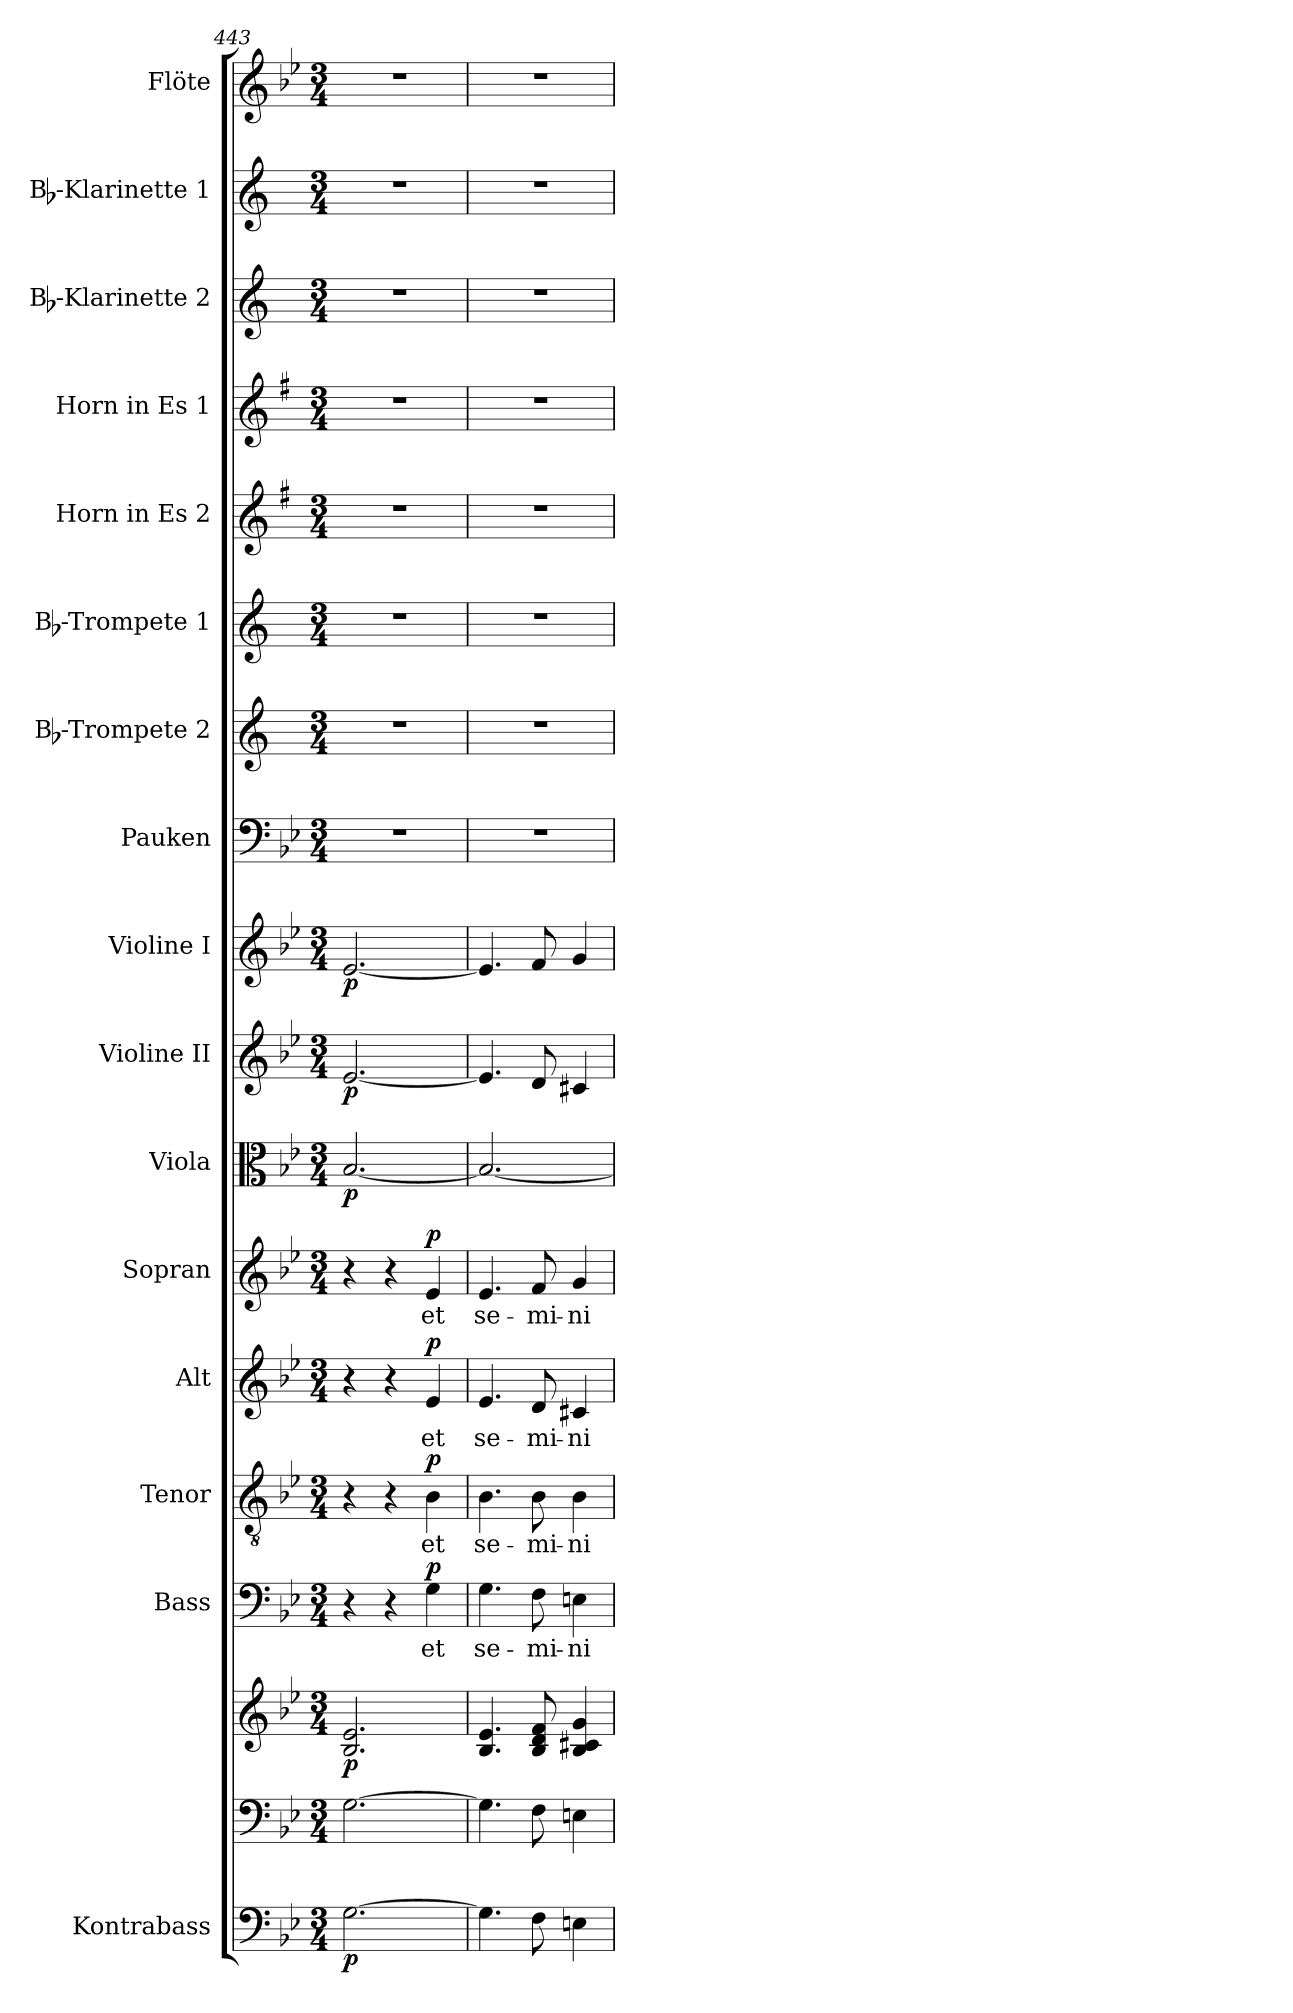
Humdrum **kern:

**kern	**dynam	**kern	**kern	**dynam	**kern	**text	**dynam	**kern	**text	**dynam	**kern	**text	**dynam	**kern	**text	**dynam	**kern	**dynam	**kern	**dynam	**kern	**dynam	**kern	**kern	**kern	**kern	**kern	**kern	**kern	**kern
*part17	*part17	*part16	*part16	*part16	*part15	*part15	*part15	*part14	*part14	*part14	*part13	*part13	*part13	*part12	*part12	*part12	*part11	*part11	*part10	*part10	*part9	*part9	*part8	*part7	*part6	*part5	*part4	*part3	*part2	*part1
*staff18	*staff18	*staff17	*staff16	*staff16/17	*staff15	*staff15	*staff15	*staff14	*staff14	*staff14	*staff13	*staff13	*staff13	*staff12	*staff12	*staff12	*staff11	*staff11	*staff10	*staff10	*staff9	*staff9	*staff8	*staff7	*staff6	*staff5	*staff4	*staff3	*staff2	*staff1
*I"Kontrabass	*	*	*	*	*I"Bass	*	*	*I"Tenor	*	*	*I"Alt	*	*	*I"Sopran	*	*	*I"Viola	*	*I"Violine II	*	*I"Violine I	*	*I"Pauken	*I"Bb-Trompete 2	*I"Bb-Trompete 1	*I"Horn in Es 2	*I"Horn in Es 1	*I"Bb-Klarinette 2	*I"Bb-Klarinette 1	*I"Flöte
*I'Kb.	*	*	*	*	*I'B.	*	*	*I'T.	*	*	*I'A.	*	*	*I'S.	*	*	*I'Vla.	*	*I'Vl. II	*	*I'Vl. I	*	*I'Pk.	*I'Bb Trp. 2	*I'Bb Trp. 1	*	*	*I'Bb Kl. 2	*I'Bb Kl. 1	*I'Fl.
*clefF4	*	*clefF4	*clefG2	*	*clefF4	*	*	*clefGv2	*	*	*clefG2	*	*	*clefG2	*	*	*clefC3	*	*clefG2	*	*clefG2	*	*clefF4	*clefG2	*clefG2	*clefG2	*clefG2	*clefG2	*clefG2	*clefG2
*ITrd7c12	*	*	*	*	*	*	*	*	*	*	*	*	*	*	*	*	*	*	*	*	*	*	*	*ITrd1c2	*ITrd1c2	*ITrd5c9	*ITrd5c9	*ITrd1c2	*ITrd1c2	*
*k[b-e-]	*	*k[b-e-]	*k[b-e-]	*	*k[b-e-]	*	*	*k[b-e-]	*	*	*k[b-e-]	*	*	*k[b-e-]	*	*	*k[b-e-]	*	*k[b-e-]	*	*k[b-e-]	*	*k[b-e-]	*k[b-e-]	*k[b-e-]	*k[b-e-]	*k[b-e-]	*k[b-e-]	*k[b-e-]	*k[b-e-]
*B-:	*	*B-:	*B-:	*	*B-:	*	*	*B-:	*	*	*B-:	*	*	*B-:	*	*	*B-:	*	*B-:	*	*B-:	*	*B-:	*B-:	*B-:	*B-:	*B-:	*B-:	*B-:	*B-:
*M3/4	*	*M3/4	*M3/4	*	*M3/4	*	*	*M3/4	*	*	*M3/4	*	*	*M3/4	*	*	*M3/4	*	*M3/4	*	*M3/4	*	*M3/4	*M3/4	*M3/4	*M3/4	*M3/4	*M3/4	*M3/4	*M3/4
=443	=443	=443	=443	=443	=443	=443	=443	=443	=443	=443	=443	=443	=443	=443	=443	=443	=443	=443	=443	=443	=443	=443	=443	=443	=443	=443	=443	=443	=443	=443
!	!LO:DY:b	!	!	!LO:DY:b	!	!	!	!	!	!	!	!	!	!	!	!	!	!LO:DY:b	!	!LO:DY:b	!	!LO:DY:b	!	!	!	!	!	!	!	!
[2.GG\	p	[2.G\	2.B-/ 2.e-/	p	4r	.	.	4r	.	.	4r	.	.	4r	.	.	[2.B-/	p	[2.e-/	p	[2.e-/	p	2.r	2.r	2.r	2.r	2.r	2.r	2.r	2.r
.	.	.	.	.	4r	.	.	4r	.	.	4r	.	.	4r	.	.	.	.	.	.	.	.	.	.	.	.	.	.	.	.
!	!	!	!	!	!	!LO:LY:b	!LO:DY:a	!	!LO:LY:b	!LO:DY:a	!	!LO:LY:b	!LO:DY:a	!	!LO:LY:b	!LO:DY:a	!	!	!	!	!	!	!	!	!	!	!	!	!	!
.	.	.	.	.	4G\	et	p	4B-\	et	p	4e-/	et	p	4e-/	et	p	.	.	.	.	.	.	.	.	.	.	.	.	.	.
=444	=444	=444	=444	=444	=444	=444	=444	=444	=444	=444	=444	=444	=444	=444	=444	=444	=444	=444	=444	=444	=444	=444	=444	=444	=444	=444	=444	=444	=444	=444
!	!	!	!	!	!	!LO:LY:b	!	!	!LO:LY:b	!	!	!LO:LY:b	!	!	!LO:LY:b	!	!	!	!	!	!	!	!	!	!	!	!	!	!	!
4.GG\]	.	4.G\]	4.B-/ 4.e-/	.	4.G\	se-	.	4.B-\	se-	.	4.e-/	se-	.	4.e-/	se-	.	2.B-/_	.	4.e-/]	.	4.e-/]	.	2.r	2.r	2.r	2.r	2.r	2.r	2.r	2.r
!	!	!	!	!	!	!LO:LY:b	!	!	!LO:LY:b	!	!	!LO:LY:b	!	!	!LO:LY:b	!	!	!	!	!	!	!	!	!	!	!	!	!	!	!
8FF\	.	8F\	8B-/ 8d/ 8f/	.	8F\	-mi-	.	8B-\	-mi-	.	8d/	-mi-	.	8f/	-mi-	.	.	.	8d/	.	8f/	.	.	.	.	.	.	.	.	.
!	!	!	!	!	!	!LO:LY:b	!	!	!LO:LY:b	!	!	!LO:LY:b	!	!	!LO:LY:b	!	!	!	!	!	!	!	!	!	!	!	!	!	!	!
4EEn\	.	4En\	4B-/ 4c#X/ 4g/	.	4En\	-ni	.	4B-\	-ni	.	4c#X/	-ni	.	4g/	-ni	.	.	.	4c#X/	.	4g/	.	.	.	.	.	.	.	.	.
=	=	=	=	=	=	=	=	=	=	=	=	=	=	=	=	=	=	=	=	=	=	=	=	=	=	=	=	=	=	=
*-	*-	*-	*-	*-	*-	*-	*-	*-	*-	*-	*-	*-	*-	*-	*-	*-	*-	*-	*-	*-	*-	*-	*-	*-	*-	*-	*-	*-	*-	*-
